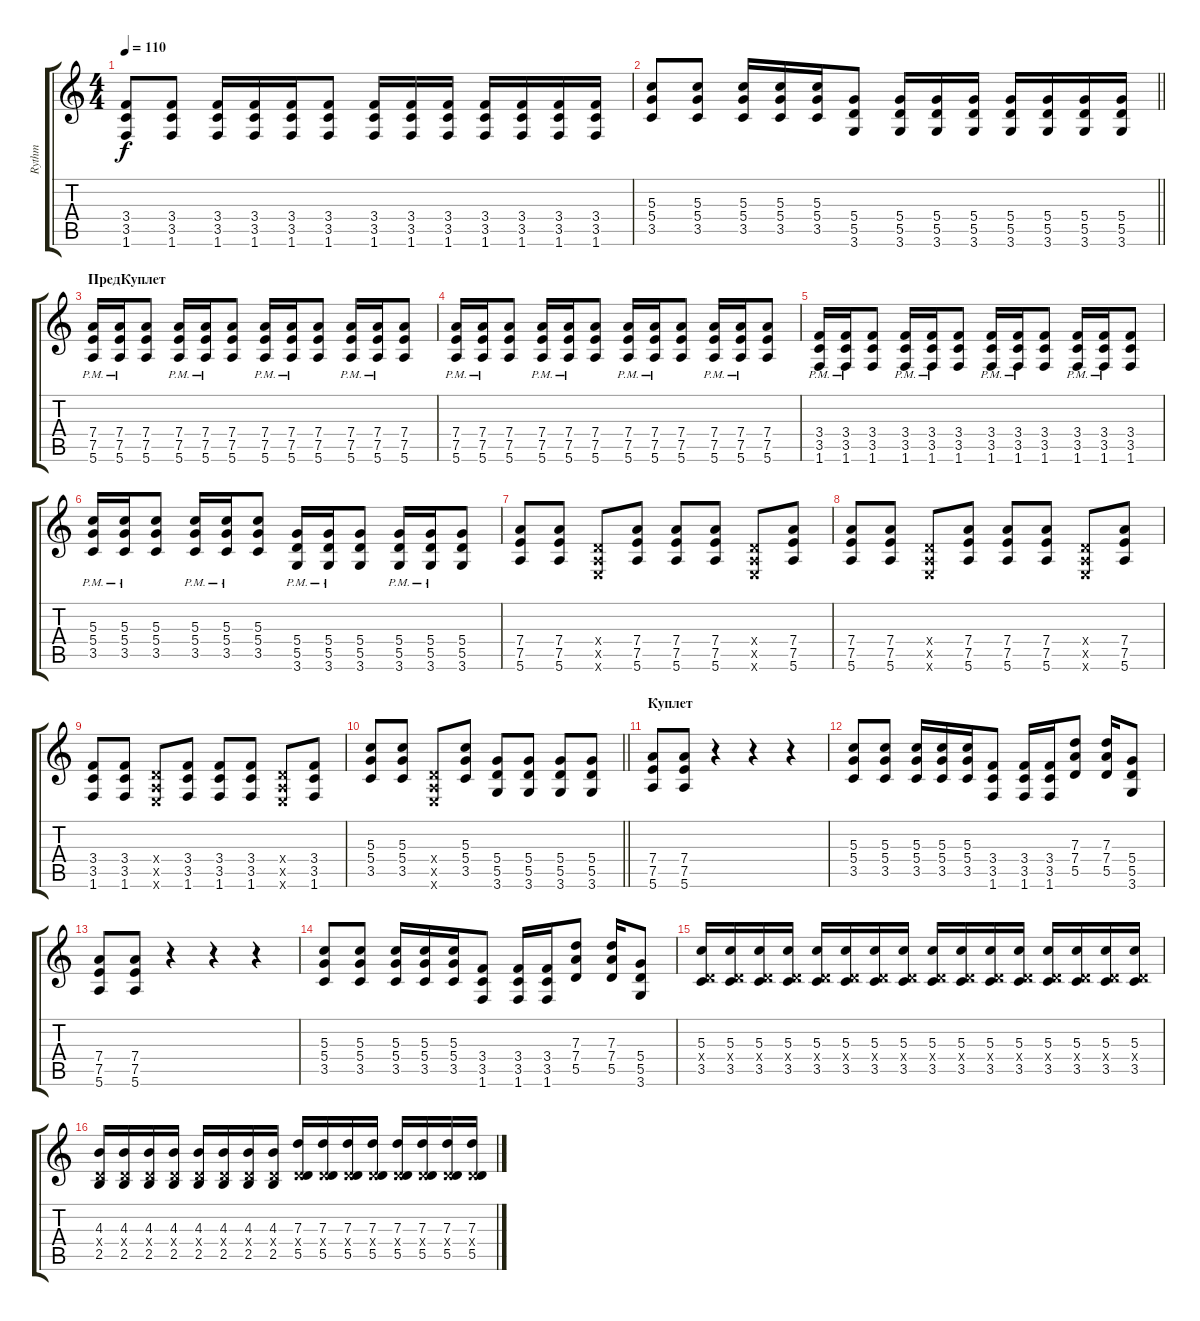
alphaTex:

\track ("Rythm" "Rythm") {instrument distortionguitar}
\staff {score tabs}
\tuning (E4 B3 G3 D3 A2 E2) {hide}
\ts (4 4)
\tempo 110
\clef g2
\ks c
(3.4 3.5 1.6).8{dy f} (3.4 3.5 1.6).8 (3.4 3.5 1.6).16 (3.4 3.5 1.6).16 (3.4 3.5 1.6).16 (3.4 3.5 1.6).8 (3.4 3.5 1.6).16 (3.4 3.5 1.6).16 (3.4 3.5 1.6).16 (3.4 3.5 1.6).16 (3.4 3.5 1.6).16 (3.4 3.5 1.6).16 (3.4 3.5 1.6).16 |
\barLineRight lightlight
(5.3 5.4 3.5).8 (5.3 5.4 3.5).8 (5.3 5.4 3.5).16 (5.3 5.4 3.5).16 (5.3 5.4 3.5).16 (5.4 5.5 3.6).8 (5.4 5.5 3.6).16 (5.4 5.5 3.6).16 (5.4 5.5 3.6).16 (5.4 5.5 3.6).16 (5.4 5.5 3.6).16 (5.4 5.5 3.6).16 (5.4 5.5 3.6).16 |
\section ("" "ПредКуплет")
(7.4{pm} 7.5{pm} 5.6{pm}).16 (7.4{pm} 7.5{pm} 5.6{pm}).16 (7.4 7.5 5.6).8 (7.4{pm} 7.5{pm} 5.6{pm}).16 (7.4{pm} 7.5{pm} 5.6{pm}).16 (7.4 7.5 5.6).8 (7.4{pm} 7.5{pm} 5.6{pm}).16 (7.4{pm} 7.5{pm} 5.6{pm}).16 (7.4 7.5 5.6).8 (7.4{pm} 7.5{pm} 5.6{pm}).16 (7.4{pm} 7.5{pm} 5.6{pm}).16 (7.4 7.5 5.6).8 |
(7.4{pm} 7.5{pm} 5.6{pm}).16 (7.4{pm} 7.5{pm} 5.6{pm}).16 (7.4 7.5 5.6).8 (7.4{pm} 7.5{pm} 5.6{pm}).16 (7.4{pm} 7.5{pm} 5.6{pm}).16 (7.4 7.5 5.6).8 (7.4{pm} 7.5{pm} 5.6{pm}).16 (7.4{pm} 7.5{pm} 5.6{pm}).16 (7.4 7.5 5.6).8 (7.4{pm} 7.5{pm} 5.6{pm}).16 (7.4{pm} 7.5{pm} 5.6{pm}).16 (7.4 7.5 5.6).8 |
(3.4{pm} 3.5{pm} 1.6{pm}).16 (3.4{pm} 3.5{pm} 1.6{pm}).16 (3.4 3.5 1.6).8 (3.4{pm} 3.5{pm} 1.6{pm}).16 (3.4{pm} 3.5{pm} 1.6{pm}).16 (3.4 3.5 1.6).8 (3.4{pm} 3.5{pm} 1.6{pm}).16 (3.4{pm} 3.5{pm} 1.6{pm}).16 (3.4 3.5 1.6).8 (3.4{pm} 3.5{pm} 1.6{pm}).16 (3.4{pm} 3.5{pm} 1.6{pm}).16 (3.4 3.5 1.6).8 |
(5.3{pm} 5.4{pm} 3.5{pm}).16 (5.3{pm} 5.4{pm} 3.5{pm}).16 (5.3 5.4 3.5).8 (5.3{pm} 5.4{pm} 3.5{pm}).16 (5.3{pm} 5.4{pm} 3.5{pm}).16 (5.3 5.4 3.5).8 (5.4{pm} 5.5{pm} 3.6{pm}).16 (5.4{pm} 5.5{pm} 3.6{pm}).16 (5.4 5.5 3.6).8 (5.4{pm} 5.5{pm} 3.6{pm}).16 (5.4{pm} 5.5{pm} 3.6{pm}).16 (5.4 5.5 3.6).8 |
(7.4 7.5 5.6).8 (7.4 7.5 5.6).8 (0.4{x} 0.5{x} 0.6{x}).8 (7.4 7.5 5.6).8 (7.4 7.5 5.6).8 (7.4 7.5 5.6).8 (0.4{x} 0.5{x} 0.6{x}).8 (7.4 7.5 5.6).8 |
(7.4 7.5 5.6).8 (7.4 7.5 5.6).8 (0.4{x} 0.5{x} 0.6{x}).8 (7.4 7.5 5.6).8 (7.4 7.5 5.6).8 (7.4 7.5 5.6).8 (0.4{x} 0.5{x} 0.6{x}).8 (7.4 7.5 5.6).8 |
(3.4 3.5 1.6).8 (3.4 3.5 1.6).8 (0.4{x} 0.5{x} 0.6{x}).8 (3.4 3.5 1.6).8 (3.4 3.5 1.6).8 (3.4 3.5 1.6).8 (0.4{x} 0.5{x} 0.6{x}).8 (3.4 3.5 1.6).8 |
\barLineRight lightlight
(5.3 5.4 3.5).8 (5.3 5.4 3.5).8 (0.4{x} 0.5{x} 0.6{x}).8 (5.3 5.4 3.5).8 (5.4 5.5 3.6).8 (5.4 5.5 3.6).8 (5.4 5.5 3.6).8 (5.4 5.5 3.6).8 |
\section ("" "Куплет")
(7.4 7.5 5.6).8 (7.4 7.5 5.6).8 r.4 r.4 r.4 |
(5.3 5.4 3.5).8 (5.3 5.4 3.5).8 (5.3 5.4 3.5).16 (5.3 5.4 3.5).16 (5.3 5.4 3.5).16 (3.4 3.5 1.6).8 (3.4 3.5 1.6).16 (3.4 3.5 1.6).16 (7.3 7.4 5.5).8 (7.3 7.4 5.5).16 (5.4 5.5 3.6).8 |
(7.4 7.5 5.6).8 (7.4 7.5 5.6).8 r.4 r.4 r.4 |
(5.3 5.4 3.5).8 (5.3 5.4 3.5).8 (5.3 5.4 3.5).16 (5.3 5.4 3.5).16 (5.3 5.4 3.5).16 (3.4 3.5 1.6).8 (3.4 3.5 1.6).16 (3.4 3.5 1.6).16 (7.3 7.4 5.5).8 (7.3 7.4 5.5).16 (5.4 5.5 3.6).8 |
(5.3 0.4{x} 3.5).16 (5.3 0.4{x} 3.5).16 (5.3 0.4{x} 3.5).16 (5.3 0.4{x} 3.5).16 (5.3 0.4{x} 3.5).16 (5.3 0.4{x} 3.5).16 (5.3 0.4{x} 3.5).16 (5.3 0.4{x} 3.5).16 (5.3 0.4{x} 3.5).16 (5.3 0.4{x} 3.5).16 (5.3 0.4{x} 3.5).16 (5.3 0.4{x} 3.5).16 (5.3 0.4{x} 3.5).16 (5.3 0.4{x} 3.5).16 (5.3 0.4{x} 3.5).16 (5.3 0.4{x} 3.5).16 |
(4.3 0.4{x} 2.5).16 (4.3 0.4{x} 2.5).16 (4.3 0.4{x} 2.5).16 (4.3 0.4{x} 2.5).16 (4.3 0.4{x} 2.5).16 (4.3 0.4{x} 2.5).16 (4.3 0.4{x} 2.5).16 (4.3 0.4{x} 2.5).16 (7.3 0.4{x} 5.5).16 (7.3 0.4{x} 5.5).16 (7.3 0.4{x} 5.5).16 (7.3 0.4{x} 5.5).16 (7.3 0.4{x} 5.5).16 (7.3 0.4{x} 5.5).16 (7.3 0.4{x} 5.5).16 (7.3 0.4{x} 5.5).16
